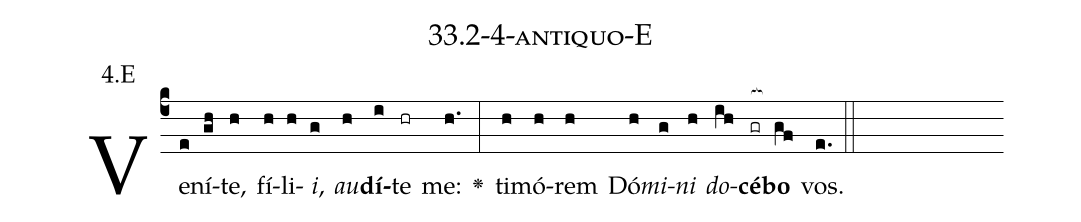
name: 33.2-4-antiquo-E;
annotation: 4.E;
%%
(c4)Ve(e)ní(gh)te,(h) fí(h)li(h)<i>i</i>,(g) <i>au</i>(h)<b>dí</b>(i)te(hr) me:(h.) <v>\greheightstar</v>(:) ti(h)mó(h)rem(h) Dó(h)<i>mi</i>(g)<i>ni</i>(h) <i>do</i>(ih)<b>cé</b>(gr[ocb:1{])<b>bo</b>(gf[ocb:0}]) vos.(e.) (::)


%E(h) u(g) o(h) u(ih) a(gf) e.(e.) (::)
